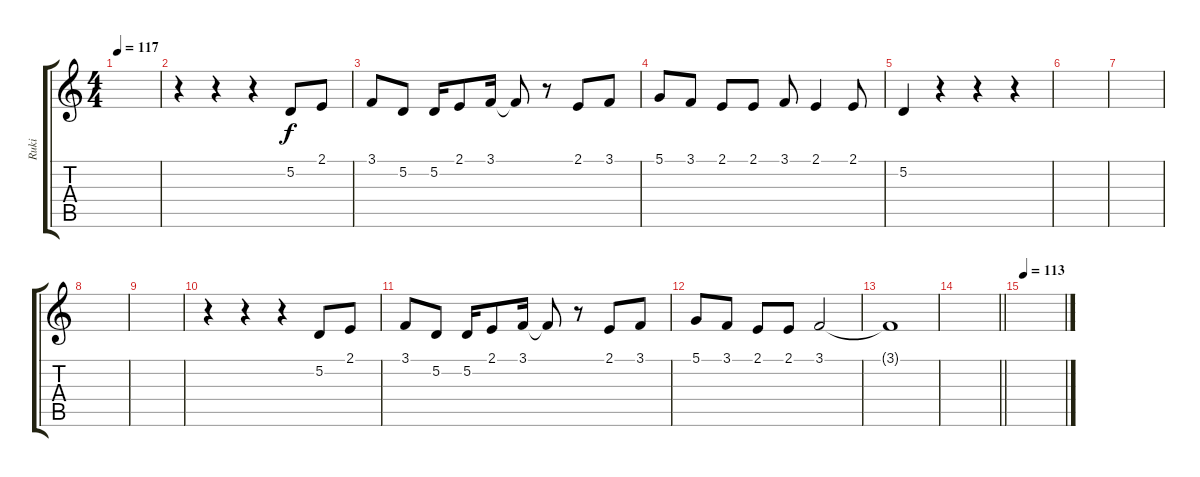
\track ("Ruki" "Ruki") {instrument lead6voice}
\staff {score tabs}
\tuning (D4 A3 F3 C3 G2 D2) {hide}
\ts (4 4)
\tempo 117
\clef g2
\ks c
|
r.4 r.4 r.4 5.2.8 2.1.8 |
3.1.8 5.2.8 5.2.16 2.1.8 3.1.16 3.1{t}.8 r.8 2.1.8 3.1.8 |
5.1.8 3.1.8 2.1.8 2.1.8 3.1.8 2.1.4 2.1.8 |
5.2.4 r.4 r.4 r.4 |
|
|
|
|
r.4 r.4 r.4 5.2.8 2.1.8 |
3.1.8 5.2.8 5.2.16 2.1.8 3.1.16 3.1{t}.8 r.8 2.1.8 3.1.8 |
5.1.8 3.1.8 2.1.8 2.1.8 3.1.2 |
3.1{t}.1 |
\barLineRight lightlight
|
\tempo 113
